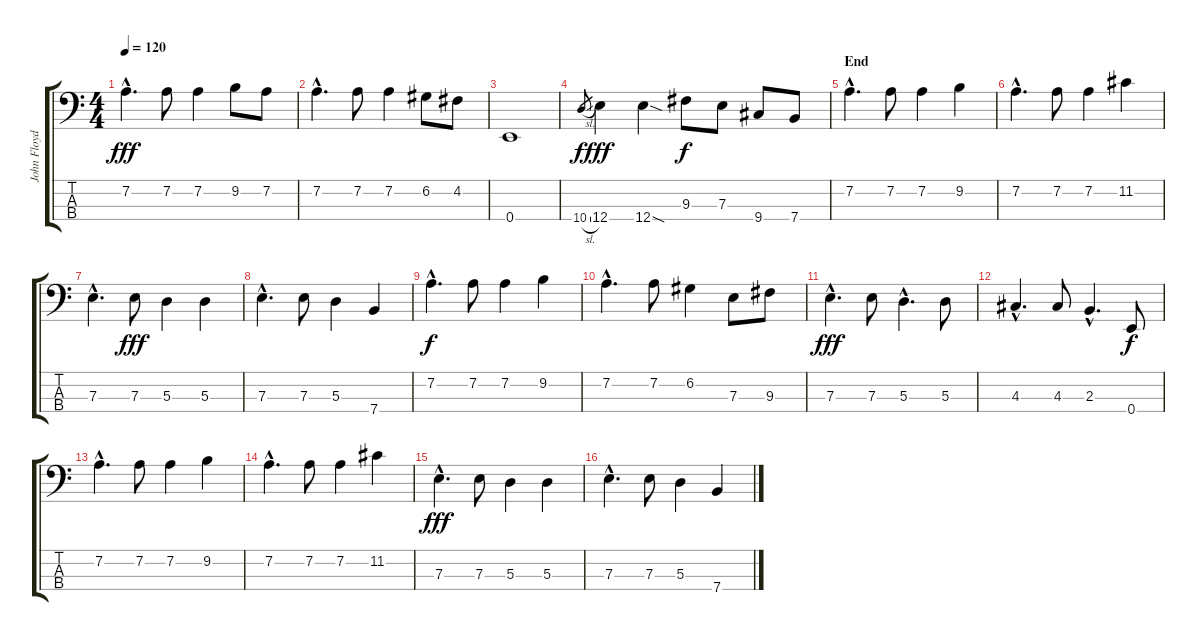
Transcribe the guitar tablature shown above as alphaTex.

\track ("John Floyd" "John Floyd") {instrument acousticguitarsteel}
\staff {score tabs}
\tuning (G2 D2 A1 E1) {hide}
\ts (4 4)
\tempo 120
\clef f4
\ks c
7.2{hac}.4{d dy fff} 7.2.8 7.2.4 9.2.8 7.2.8 |
7.2{hac}.4{d} 7.2.8 7.2.4 6.2.8 4.2.8 |
0.4.1 |
10.4{sl}.8{gr dy f} 12.4.4{dy fff} 12.4{sod}.4 9.3.8{dy f} 7.3.8 9.4.8 7.4.8 |
\section ("" "End")
7.2{hac}.4{d} 7.2.8 7.2.4 9.2.4 |
7.2{hac}.4{d} 7.2.8 7.2.4 11.2.4 |
7.3{hac}.4{d} 7.3.8{dy fff} 5.3.4 5.3.4 |
7.3{hac}.4{d} 7.3.8 5.3.4 7.4.4 |
7.2{hac}.4{d dy f} 7.2.8 7.2.4 9.2.4 |
7.2{hac}.4{d} 7.2.8 6.2.4 7.3.8 9.3.8 |
7.3{hac}.4{d dy fff} 7.3.8 5.3{hac}.4{d} 5.3.8 |
4.3{hac}.4{d} 4.3.8 2.3{hac}.4{d} 0.4.8{dy f} |
7.2{hac}.4{d} 7.2.8 7.2.4 9.2.4 |
7.2{hac}.4{d} 7.2.8 7.2.4 11.2.4 |
7.3{hac}.4{d dy fff} 7.3.8 5.3.4 5.3.4 |
7.3{hac}.4{d} 7.3.8 5.3.4 7.4.4
